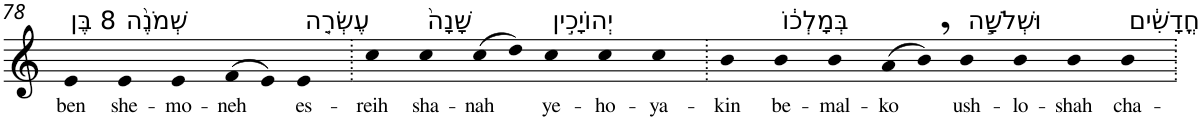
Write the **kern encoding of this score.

**kern	**text
*part1	*part1
*staff1	*staff1
*I"Piano	*
*I'Pno	*
!!LO:PB:g=z
*clefG2	*
*k[]	*
=78	=78
!LO:TX:a:t=8 בֶּן	!
!	!LO:LY:b
4e	ben
!LO:TX:a:t=שְׁמֹנֶ֨ה	!
!	!LO:LY:b
4e	she-
!	!LO:LY:b
4e	-mo-
!	!LO:LY:b
(>8f	-neh
8e)	.
!LO:TX:a:t=עֶשְׂרֵ֤ה	!
!	!LO:LY:b
4e	es-
=79.	=79.
!	!LO:LY:b
4cc	-reih
!LO:TX:a:t=שָׁנָה֙	!
!	!LO:LY:b
4cc	sha-
!	!LO:LY:b
(>8cc	-nah
8dd)	.
!LO:TX:a:t=יְהוֹיָכִ֣ין	!
!	!LO:LY:b
4cc	ye-
!	!LO:LY:b
4cc	-ho-
!	!LO:LY:b
4cc	-ya-
=80.	=80.
!	!LO:LY:b
4b	-kin
!LO:TX:a:t=בְּמָלְכ֔וֹ	!
!	!LO:LY:b
4b	be-
!	!LO:LY:b
4b	-mal-
!	!LO:LY:b
(>8a	-ko
8b,)	.
!LO:TX:a:t=וּשְׁלֹשָׁ֣ה	!
!	!LO:LY:b
4b	ush-
!	!LO:LY:b
4b	-lo-
!	!LO:LY:b
4b	-shah
!LO:TX:a:t=חֳדָשִׁ֔ים	!
!	!LO:LY:b
4b	cha-
=.	=.
*-	*-
